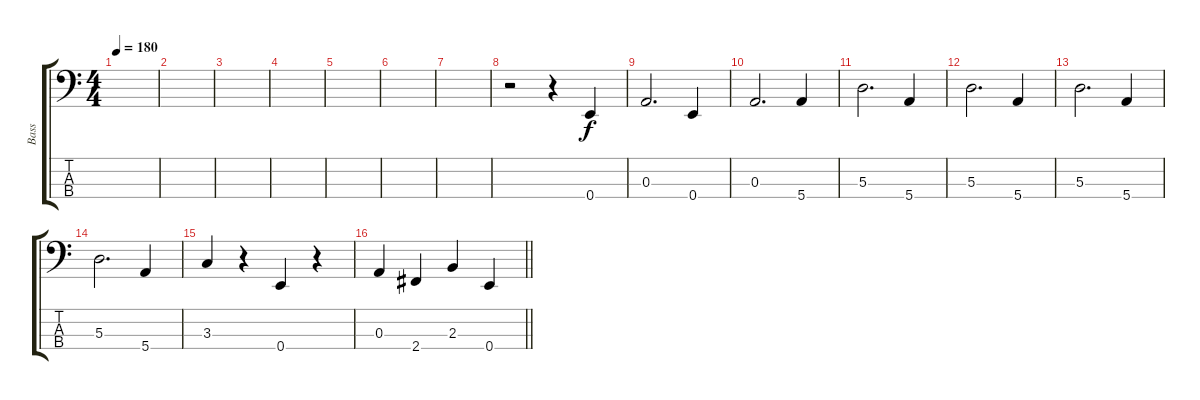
\track ("Bass" "Bass") {instrument electricbassfinger}
\staff {score tabs}
\tuning (G2 D2 A1 E1) {hide}
\ts (4 4)
\tempo 180
\clef f4
\ks c
|
|
|
|
|
|
|
r.2 r.4 0.4.4 |
0.3.2{d} 0.4.4 |
0.3.2{d} 5.4.4 |
5.3.2{d} 5.4.4 |
5.3.2{d} 5.4.4 |
5.3.2{d} 5.4.4 |
5.3.2{d} 5.4.4 |
3.3.4 r.4 0.4.4 r.4 |
\barLineRight lightlight
0.3.4 2.4.4 2.3.4 0.4.4
